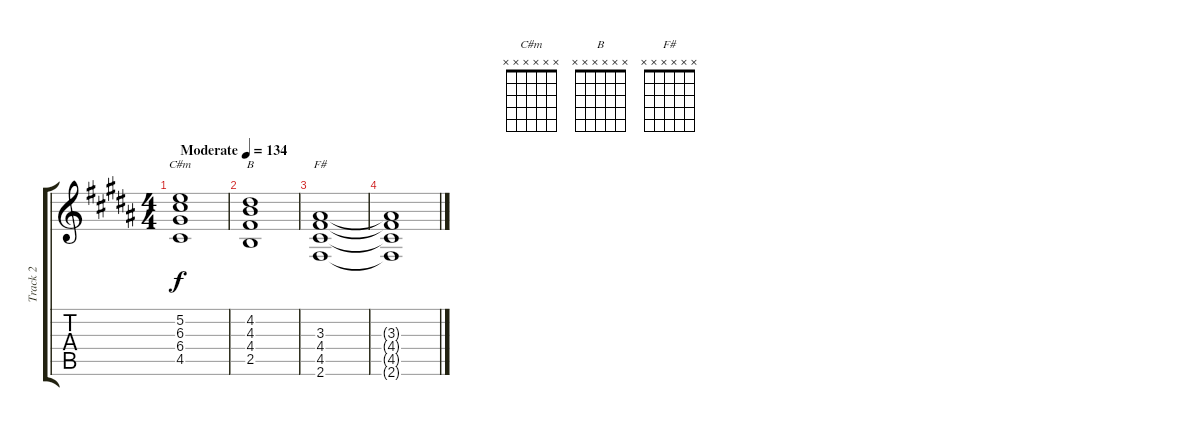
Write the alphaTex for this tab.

\track ("Track 2" "Track 2") {instrument acousticguitarsteel}
\staff {score tabs}
\tuning (E4 B3 G3 D3 A2 E2) {hide}
\chord ("C#m" x x x x x x)
\chord ("B" x x x x x x)
\chord ("F#" x x x x x x)
\ts (4 4)
\tempo (134 "Moderate")
\clef g2
\ks b
(5.2 6.3 6.4 4.5).1{ch "C#m" dy f instrument acousticguitarsteel} |
(4.2 4.3 4.4 2.5).1{ch "B"} |
(3.3 4.4 4.5 2.6).1{ch "F#"} |
(3.3{t} 4.4{t} 4.5{t} 2.6{t}).1
